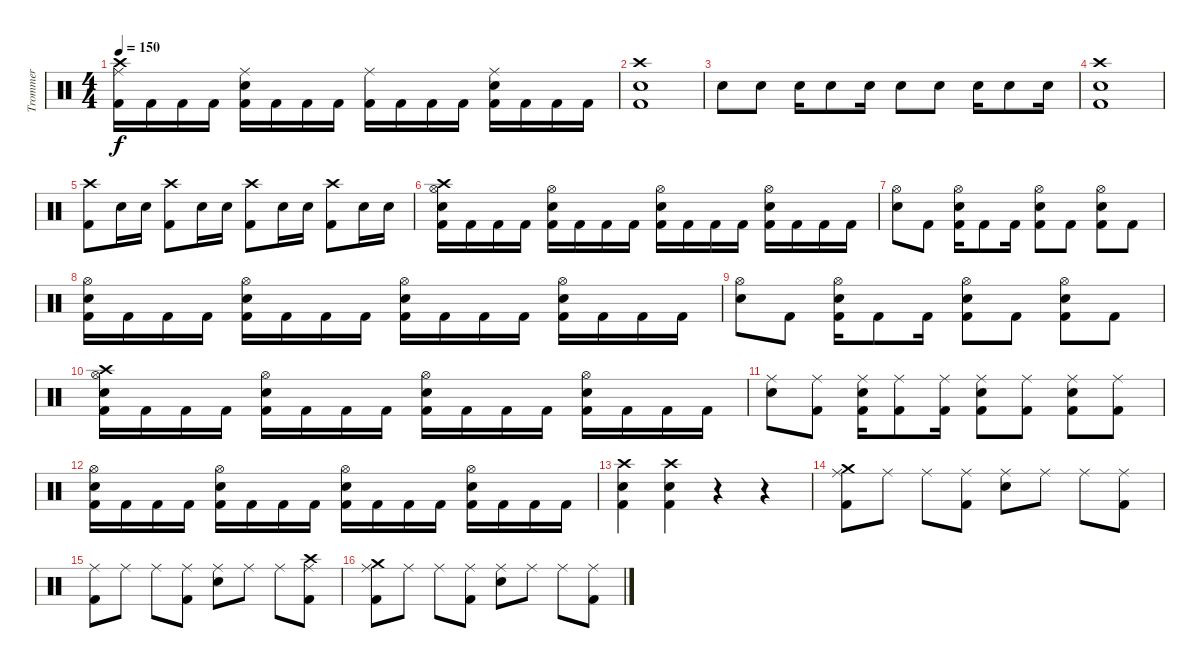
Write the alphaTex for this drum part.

\track ("Trommer" "Trommer") {instrument percussion}
\staff {score}
\articulation defaults
\ts (4 4)
\tempo 150
\clef neutral
\ks c
("Crash high (hit)" "Ride (middle)" "Kick (hit) 2").16{dy f} "Kick (hit) 2".16 "Kick (hit) 2".16 "Kick (hit) 2".16 ("Ride (middle)" "Snare (hit) 2" "Kick (hit) 2").16 "Kick (hit) 2".16 "Kick (hit) 2".16 "Kick (hit) 2".16 ("Ride (middle)" "Kick (hit) 2").16 "Kick (hit) 2".16 "Kick (hit) 2".16 "Kick (hit) 2".16 ("Ride (middle)" "Snare (hit) 2" "Kick (hit) 2").16 "Kick (hit) 2".16 "Kick (hit) 2".16 "Kick (hit) 2".16 |
("Crash high (hit)" "Snare (hit) 2" "Kick (hit) 2").1 |
"Snare (hit) 2".8 "Snare (hit) 2".8 "Snare (hit) 2".16 "Snare (hit) 2".8 "Snare (hit) 2".16 "Snare (hit) 2".8 "Snare (hit) 2".8 "Snare (hit) 2".16 "Snare (hit) 2".8 "Snare (hit) 2".16 |
("Crash high (hit)" "Snare (hit) 2" "Kick (hit) 2").1 |
("Crash high (hit)" "Kick (hit) 2").8 "Snare (hit) 2".16 "Snare (hit) 2".16 ("Crash high (hit)" "Kick (hit) 2").8 "Snare (hit) 2".16 "Snare (hit) 2".16 ("Crash high (hit)" "Kick (hit) 2").8 "Snare (hit) 2".16 "Snare (hit) 2".16 ("Crash high (hit)" "Kick (hit) 2").8 "Snare (hit) 2".16 "Snare (hit) 2".16 |
("Crash high (hit)" "Hi-Hat (open)" "Snare (hit) 2" "Kick (hit) 2").16 "Kick (hit) 2".16 "Kick (hit) 2".16 "Kick (hit) 2".16 ("Hi-Hat (open)" "Snare (hit) 2" "Kick (hit) 2").16 "Kick (hit) 2".16 "Kick (hit) 2".16 "Kick (hit) 2".16 ("Hi-Hat (open)" "Snare (hit) 2" "Kick (hit) 2").16 "Kick (hit) 2".16 "Kick (hit) 2".16 "Kick (hit) 2".16 ("Hi-Hat (open)" "Snare (hit) 2" "Kick (hit) 2").16 "Kick (hit) 2".16 "Kick (hit) 2".16 "Kick (hit) 2".16 |
("Hi-Hat (open)" "Snare (hit) 2").8 "Kick (hit) 2".8 ("Hi-Hat (open)" "Snare (hit) 2" "Kick (hit) 2").16 "Kick (hit) 2".8 "Kick (hit) 2".16 ("Hi-Hat (open)" "Snare (hit) 2" "Kick (hit) 2").8 "Kick (hit) 2".8 ("Hi-Hat (open)" "Snare (hit) 2" "Kick (hit) 2").8 "Kick (hit) 2".8 |
("Hi-Hat (open)" "Snare (hit) 2" "Kick (hit) 2").16 "Kick (hit) 2".16 "Kick (hit) 2".16 "Kick (hit) 2".16 ("Hi-Hat (open)" "Snare (hit) 2" "Kick (hit) 2").16 "Kick (hit) 2".16 "Kick (hit) 2".16 "Kick (hit) 2".16 ("Hi-Hat (open)" "Snare (hit) 2" "Kick (hit) 2").16 "Kick (hit) 2".16 "Kick (hit) 2".16 "Kick (hit) 2".16 ("Hi-Hat (open)" "Snare (hit) 2" "Kick (hit) 2").16 "Kick (hit) 2".16 "Kick (hit) 2".16 "Kick (hit) 2".16 |
("Hi-Hat (open)" "Snare (hit) 2").8 "Kick (hit) 2".8 ("Hi-Hat (open)" "Snare (hit) 2" "Kick (hit) 2").16 "Kick (hit) 2".8 "Kick (hit) 2".16 ("Hi-Hat (open)" "Snare (hit) 2" "Kick (hit) 2").8 "Kick (hit) 2".8 ("Hi-Hat (open)" "Snare (hit) 2" "Kick (hit) 2").8 "Kick (hit) 2".8 |
("Crash high (hit)" "Hi-Hat (open)" "Snare (hit) 2" "Kick (hit) 2").16 "Kick (hit) 2".16 "Kick (hit) 2".16 "Kick (hit) 2".16 ("Hi-Hat (open)" "Snare (hit) 2" "Kick (hit) 2").16 "Kick (hit) 2".16 "Kick (hit) 2".16 "Kick (hit) 2".16 ("Hi-Hat (open)" "Snare (hit) 2" "Kick (hit) 2").16 "Kick (hit) 2".16 "Kick (hit) 2".16 "Kick (hit) 2".16 ("Hi-Hat (open)" "Snare (hit) 2" "Kick (hit) 2").16 "Kick (hit) 2".16 "Kick (hit) 2".16 "Kick (hit) 2".16 |
("Ride (middle)" "Snare (hit) 2").8 ("Ride (middle)" "Kick (hit) 2").8 ("Ride (middle)" "Snare (hit) 2" "Kick (hit) 2").16 ("Ride (middle)" "Kick (hit) 2").8 ("Ride (middle)" "Kick (hit) 2").16 ("Ride (middle)" "Snare (hit) 2" "Kick (hit) 2").8 ("Ride (middle)" "Kick (hit) 2").8 ("Ride (middle)" "Snare (hit) 2" "Kick (hit) 2").8 ("Ride (middle)" "Kick (hit) 2").8 |
("Hi-Hat (open)" "Snare (hit) 2" "Kick (hit) 2").16 "Kick (hit) 2".16 "Kick (hit) 2".16 "Kick (hit) 2".16 ("Hi-Hat (open)" "Snare (hit) 2" "Kick (hit) 2").16 "Kick (hit) 2".16 "Kick (hit) 2".16 "Kick (hit) 2".16 ("Hi-Hat (open)" "Snare (hit) 2" "Kick (hit) 2").16 "Kick (hit) 2".16 "Kick (hit) 2".16 "Kick (hit) 2".16 ("Hi-Hat (open)" "Snare (hit) 2" "Kick (hit) 2").16 "Kick (hit) 2".16 "Kick (hit) 2".16 "Kick (hit) 2".16 |
("Crash high (hit)" "Snare (hit) 2" "Kick (hit) 2").4 ("Crash high (hit)" "Snare (hit) 2" "Kick (hit) 2").4 r.4 r.4 |
("Crash medium (hit)" "Ride (middle)" "Kick (hit) 2").8 "Ride (middle)".8 "Ride (middle)".8 ("Ride (middle)" "Kick (hit) 2").8 ("Ride (middle)" "Snare (hit) 2").8 "Ride (middle)".8 "Ride (middle)".8 ("Ride (middle)" "Kick (hit) 2").8 |
("Ride (middle)" "Kick (hit) 2").8 "Ride (middle)".8 "Ride (middle)".8 ("Ride (middle)" "Kick (hit) 2").8 ("Ride (middle)" "Snare (hit) 2").8 "Ride (middle)".8 "Ride (middle)".8 ("Crash high (hit)" "Ride (middle)" "Kick (hit) 2").8 |
("Crash medium (hit)" "Ride (middle)" "Kick (hit) 2").8 "Ride (middle)".8 "Ride (middle)".8 ("Ride (middle)" "Kick (hit) 2").8 ("Ride (middle)" "Snare (hit) 2").8 "Ride (middle)".8 "Ride (middle)".8 ("Ride (middle)" "Kick (hit) 2").8
